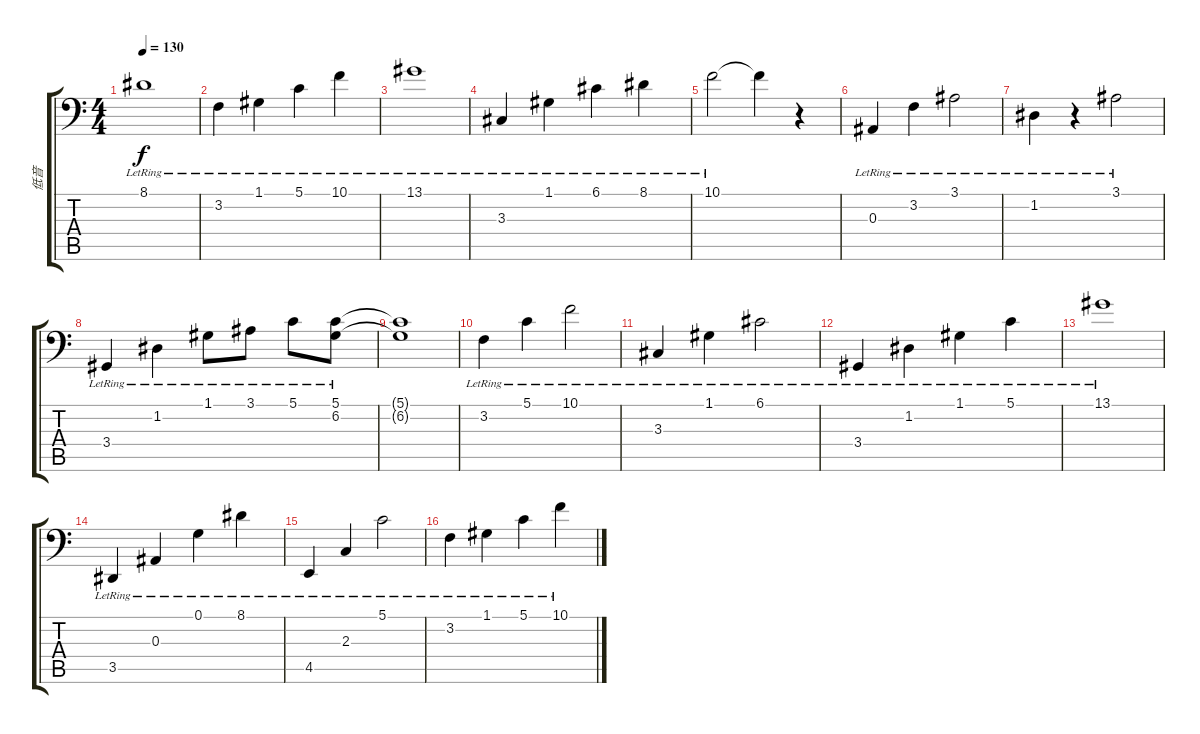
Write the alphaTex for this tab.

\track ("低音" "低音") {instrument acousticgrandpiano}
\staff {score tabs}
\tuning (G3 D3 Bb2 F2 C2 G1) {hide}
\ts (4 4)
\tempo 130
\clef f4
\ks c
8.1{lr}.1{dy f} |
3.2{lr}.4 1.1{lr}.4 5.1{lr}.4 10.1{lr}.4 |
13.1{lr}.1 |
3.3{lr}.4 1.1{lr}.4 6.1{lr}.4 8.1{lr}.4 |
10.1{lr}.2 10.1{t}.4 r.4 |
0.3{lr}.4 3.2{lr}.4 3.1{lr}.2 |
1.2{lr}.4 r.4 3.1{lr}.2 |
3.4{lr}.4 1.2{lr}.4 1.1{lr}.8 3.1{lr}.8 5.1{lr}.8 (5.1{lr} 6.2{lr}).8 |
(5.1{t} 6.2{t}).1 |
3.2{lr}.4 5.1{lr}.4 10.1{lr}.2 |
3.3{lr}.4 1.1{lr}.4 6.1{lr}.2 |
3.4{lr}.4 1.2{lr}.4 1.1{lr}.4 5.1{lr}.4 |
13.1{lr}.1 |
3.5{lr}.4{txt ""} 0.3{lr}.4 0.1{lr}.4 8.1{lr}.4 |
4.5{lr}.4 2.3{lr}.4 5.1{lr}.2 |
3.2{lr}.4 1.1{lr}.4 5.1{lr}.4 10.1{lr}.4
